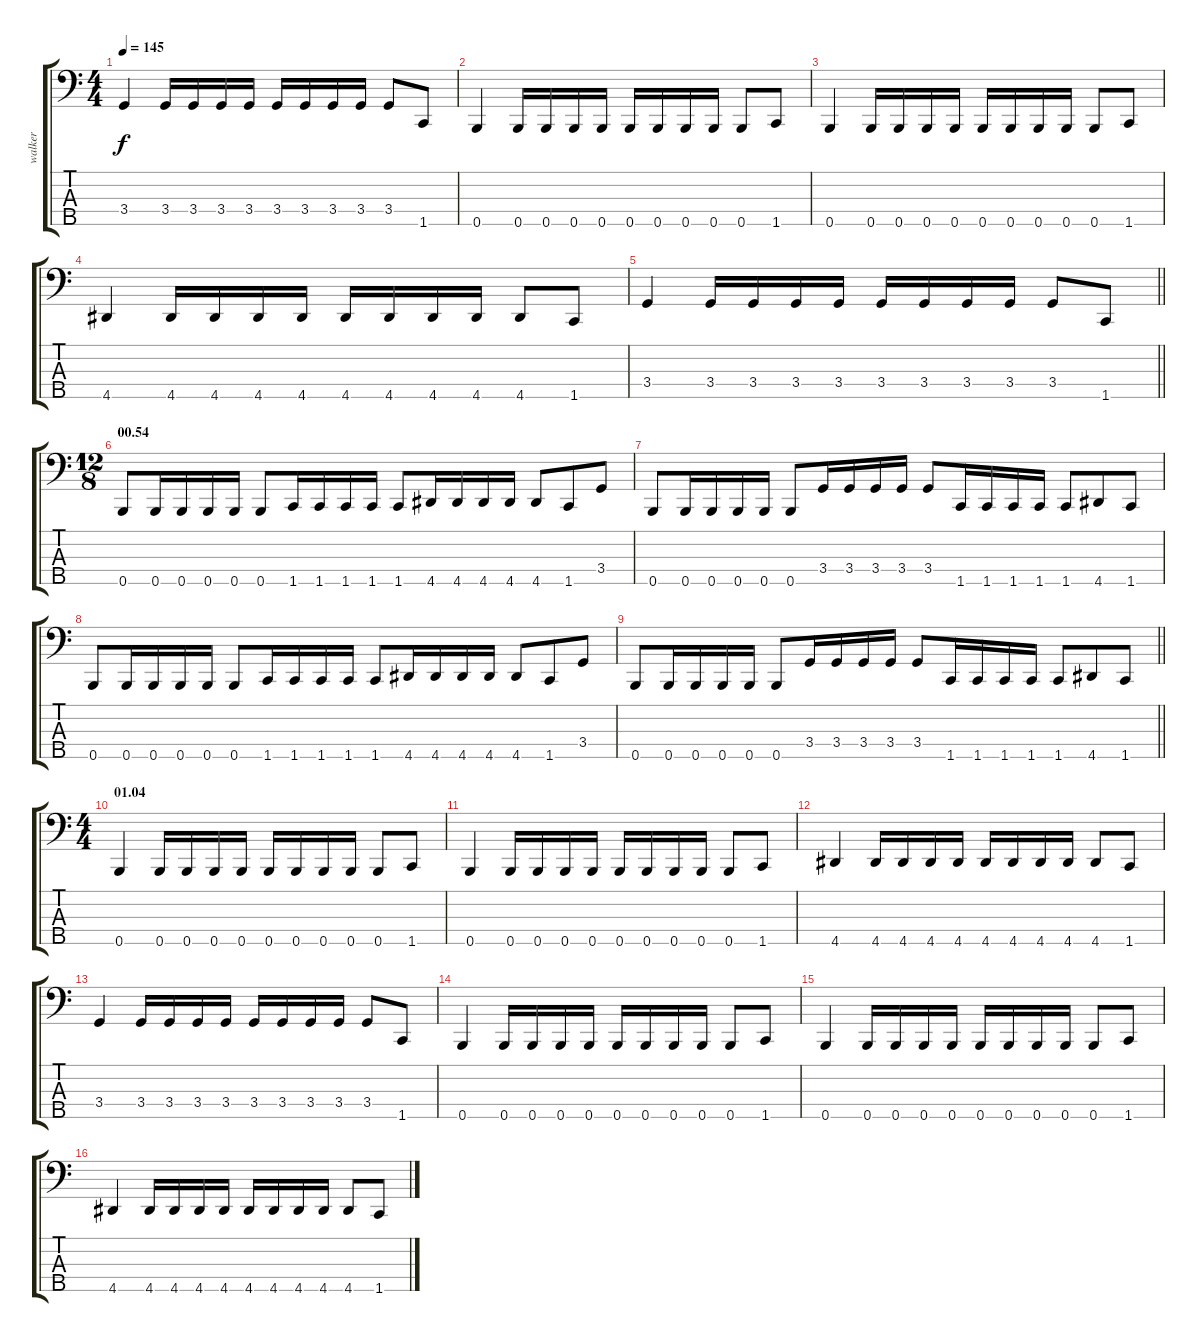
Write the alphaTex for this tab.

\track ("walker" "walker") {instrument electricbasspick}
\staff {score tabs}
\tuning (G2 D2 A1 E1 B0) {hide}
\ts (4 4)
\tempo 145
\clef f4
\ks c
3.4.4{dy f} 3.4.16 3.4.16 3.4.16 3.4.16 3.4.16 3.4.16 3.4.16 3.4.16 3.4.8 1.5.8 |
0.5.4 0.5.16 0.5.16 0.5.16 0.5.16 0.5.16 0.5.16 0.5.16 0.5.16 0.5.8 1.5.8 |
0.5.4 0.5.16 0.5.16 0.5.16 0.5.16 0.5.16 0.5.16 0.5.16 0.5.16 0.5.8 1.5.8 |
4.5.4 4.5.16 4.5.16 4.5.16 4.5.16 4.5.16 4.5.16 4.5.16 4.5.16 4.5.8 1.5.8 |
\barLineRight lightlight
3.4.4 3.4.16 3.4.16 3.4.16 3.4.16 3.4.16 3.4.16 3.4.16 3.4.16 3.4.8 1.5.8 |
\ts (12 8)
\section ("" "00.54")
0.5.8 0.5.16 0.5.16 0.5.16 0.5.16 0.5.8 1.5.16 1.5.16 1.5.16 1.5.16 1.5.8 4.5.16 4.5.16 4.5.16 4.5.16 4.5.8 1.5.8 3.4.8 |
0.5.8 0.5.16 0.5.16 0.5.16 0.5.16 0.5.8 3.4.16 3.4.16 3.4.16 3.4.16 3.4.8 1.5.16 1.5.16 1.5.16 1.5.16 1.5.8 4.5.8 1.5.8 |
0.5.8 0.5.16 0.5.16 0.5.16 0.5.16 0.5.8 1.5.16 1.5.16 1.5.16 1.5.16 1.5.8 4.5.16 4.5.16 4.5.16 4.5.16 4.5.8 1.5.8 3.4.8 |
\barLineRight lightlight
0.5.8 0.5.16 0.5.16 0.5.16 0.5.16 0.5.8 3.4.16 3.4.16 3.4.16 3.4.16 3.4.8 1.5.16 1.5.16 1.5.16 1.5.16 1.5.8 4.5.8 1.5.8 |
\ts (4 4)
\section ("" "01.04")
0.5.4 0.5.16 0.5.16 0.5.16 0.5.16 0.5.16 0.5.16 0.5.16 0.5.16 0.5.8 1.5.8 |
0.5.4 0.5.16 0.5.16 0.5.16 0.5.16 0.5.16 0.5.16 0.5.16 0.5.16 0.5.8 1.5.8 |
4.5.4 4.5.16 4.5.16 4.5.16 4.5.16 4.5.16 4.5.16 4.5.16 4.5.16 4.5.8 1.5.8 |
3.4.4 3.4.16 3.4.16 3.4.16 3.4.16 3.4.16 3.4.16 3.4.16 3.4.16 3.4.8 1.5.8 |
0.5.4 0.5.16 0.5.16 0.5.16 0.5.16 0.5.16 0.5.16 0.5.16 0.5.16 0.5.8 1.5.8 |
0.5.4 0.5.16 0.5.16 0.5.16 0.5.16 0.5.16 0.5.16 0.5.16 0.5.16 0.5.8 1.5.8 |
4.5.4 4.5.16 4.5.16 4.5.16 4.5.16 4.5.16 4.5.16 4.5.16 4.5.16 4.5.8 1.5.8
